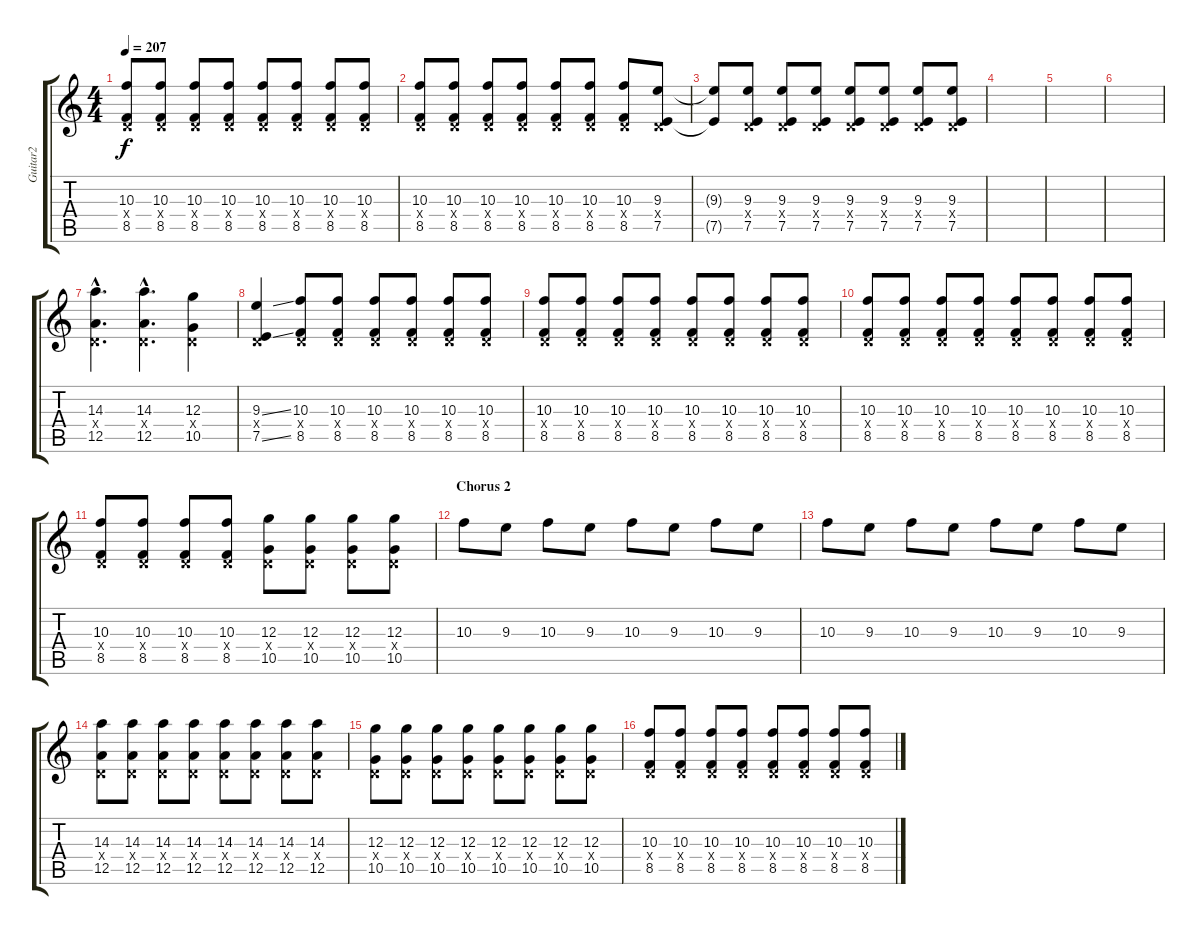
\track ("Guitar2" "Guitar2") {instrument distortionguitar}
\staff {score tabs}
\tuning (E4 B3 G3 D3 A2 E2) {hide}
\ts (4 4)
\tempo 207
\clef g2
\ks c
(10.3 0.4{x} 8.5).8{dy f} (10.3 0.4{x} 8.5).8 (10.3 0.4{x} 8.5).8 (10.3 0.4{x} 8.5).8 (10.3 0.4{x} 8.5).8 (10.3 0.4{x} 8.5).8 (10.3 0.4{x} 8.5).8 (10.3 0.4{x} 8.5).8 |
(10.3 0.4{x} 8.5).8 (10.3 0.4{x} 8.5).8 (10.3 0.4{x} 8.5).8 (10.3 0.4{x} 8.5).8 (10.3 0.4{x} 8.5).8 (10.3 0.4{x} 8.5).8 (10.3 0.4{x} 8.5).8 (9.3 0.4{x} 7.5).8 |
(9.3{t} 7.5{t}).8 (9.3 0.4{x} 7.5).8 (9.3 0.4{x} 7.5).8 (9.3 0.4{x} 7.5).8 (9.3 0.4{x} 7.5).8 (9.3 0.4{x} 7.5).8 (9.3 0.4{x} 7.5).8 (9.3 0.4{x} 7.5).8 |
|
|
|
(14.3{hac} 0.4{hac x} 12.5{hac}).4{d} (14.3{hac} 0.4{hac x} 12.5{hac}).4{d} (12.3 0.4{x} 10.5).4 |
(9.3{ss} 0.4{x} 7.5{ss}).4 (10.3 0.4{x} 8.5).8 (10.3 0.4{x} 8.5).8 (10.3 0.4{x} 8.5).8 (10.3 0.4{x} 8.5).8 (10.3 0.4{x} 8.5).8 (10.3 0.4{x} 8.5).8 |
(10.3 0.4{x} 8.5).8 (10.3 0.4{x} 8.5).8 (10.3 0.4{x} 8.5).8 (10.3 0.4{x} 8.5).8 (10.3 0.4{x} 8.5).8 (10.3 0.4{x} 8.5).8 (10.3 0.4{x} 8.5).8 (10.3 0.4{x} 8.5).8 |
(10.3 0.4{x} 8.5).8 (10.3 0.4{x} 8.5).8 (10.3 0.4{x} 8.5).8 (10.3 0.4{x} 8.5).8 (10.3 0.4{x} 8.5).8 (10.3 0.4{x} 8.5).8 (10.3 0.4{x} 8.5).8 (10.3 0.4{x} 8.5).8 |
(10.3 0.4{x} 8.5).8 (10.3 0.4{x} 8.5).8 (10.3 0.4{x} 8.5).8 (10.3 0.4{x} 8.5).8 (12.3 0.4{x} 10.5).8 (12.3 0.4{x} 10.5).8 (12.3 0.4{x} 10.5).8 (12.3 0.4{x} 10.5).8 |
\section ("" "Chorus 2")
10.3.8 9.3.8 10.3.8 9.3.8 10.3.8 9.3.8 10.3.8 9.3.8 |
10.3.8 9.3.8 10.3.8 9.3.8 10.3.8 9.3.8 10.3.8 9.3.8 |
(14.3 0.4{x} 12.5).8 (14.3 0.4{x} 12.5).8 (14.3 0.4{x} 12.5).8 (14.3 0.4{x} 12.5).8 (14.3 0.4{x} 12.5).8 (14.3 0.4{x} 12.5).8 (14.3 0.4{x} 12.5).8 (14.3 0.4{x} 12.5).8 |
(12.3 0.4{x} 10.5).8 (12.3 0.4{x} 10.5).8 (12.3 0.4{x} 10.5).8 (12.3 0.4{x} 10.5).8 (12.3 0.4{x} 10.5).8 (12.3 0.4{x} 10.5).8 (12.3 0.4{x} 10.5).8 (12.3 0.4{x} 10.5).8 |
(10.3 0.4{x} 8.5).8 (10.3 0.4{x} 8.5).8 (10.3 0.4{x} 8.5).8 (10.3 0.4{x} 8.5).8 (10.3 0.4{x} 8.5).8 (10.3 0.4{x} 8.5).8 (10.3 0.4{x} 8.5).8 (10.3 0.4{x} 8.5).8
